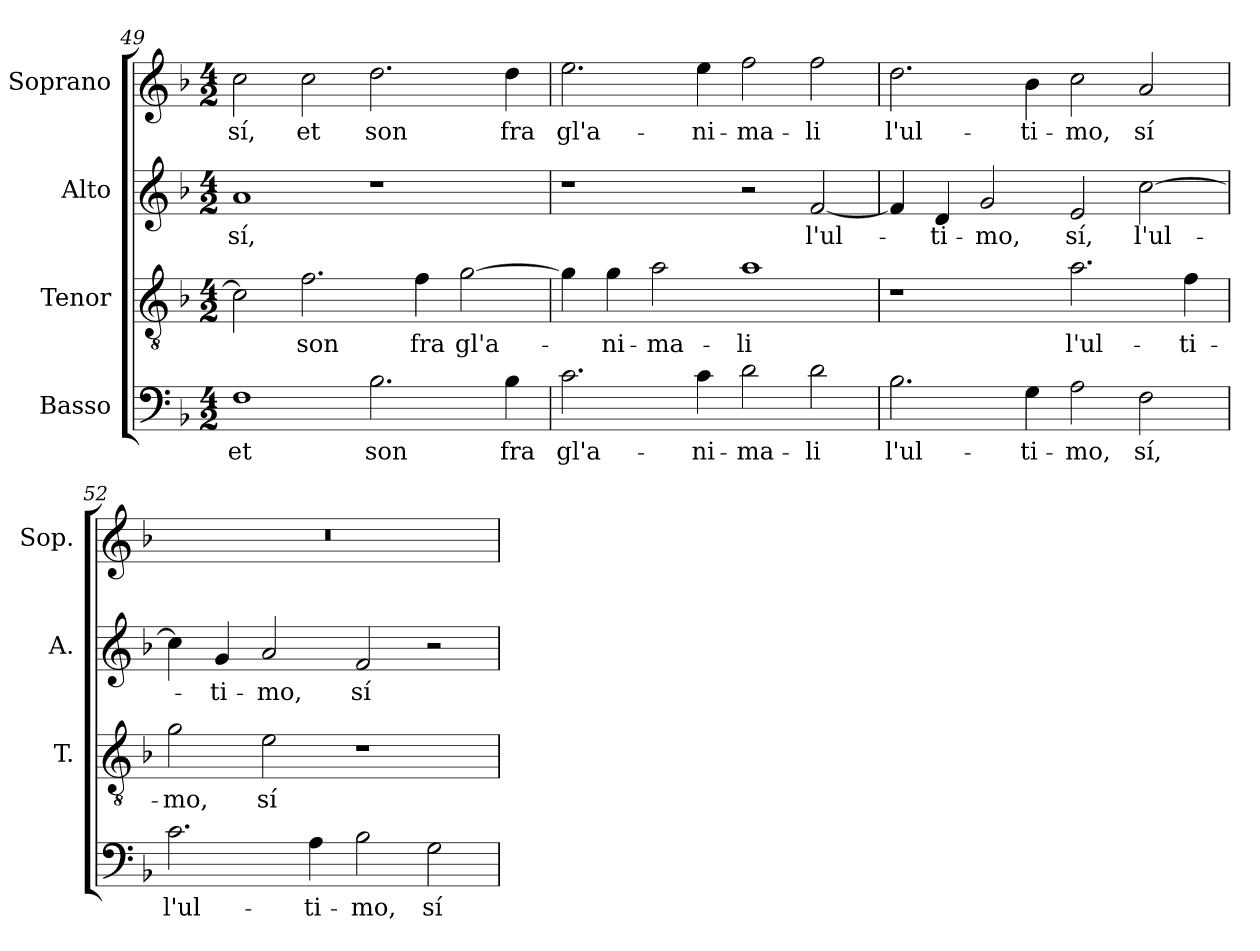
**kern	**text	**kern	**text	**kern	**text	**kern	**text
*part4	*part4	*part3	*part3	*part2	*part2	*part1	*part1
*staff4	*staff4	*staff3	*staff3	*staff2	*staff2	*staff1	*staff1
*I"Basso	*	*I"Tenor	*	*I"Alto	*	*I"Soprano	*
*	*	*I'T.	*	*I'A.	*	*I'Sop.	*
*clefF4	*	*clefGv2	*	*clefG2	*	*clefG2	*
*	*	*ITrd7c12	*	*	*	*	*
*k[b-]	*	*k[b-]	*	*k[b-]	*	*k[b-]	*
*F:	*	*F:	*	*F:	*	*F:	*
*M4/2	*	*M4/2	*	*M4/2	*	*M4/2	*
=49	=49	=49	=49	=49	=49	=49	=49
!	!LO:LY:b:color=#000000	!	!	!	!	!	!
!	!	!	!	!	!LO:LY:b:color=#000000	!	!
!	!	!	!	!	!	!	!LO:LY:b:color=#000000
1Fi	et	2Ci\]	.	1ai	sí,	2cci\	sí,
!	!	!	!LO:LY:b:color=#000000	!	!	!	!
!	!	!	!	!	!	!	!LO:LY:b:color=#000000
.	.	2.Fi\	son	.	.	2cci\	et
!	!LO:LY:b:color=#000000	!	!	!	!	!	!
!	!	!	!	!	!	!	!LO:LY:b:color=#000000
2.B-i\	son	.	.	1r	.	2.ddi\	son
!	!	!	!LO:LY:b:color=#000000	!	!	!	!
.	.	4Fi\	fra	.	.	.	.
!	!	!	!LO:LY:b:color=#000000	!	!	!	!
.	.	[>2Gi\	gl'a-	.	.	.	.
!	!LO:LY:b:color=#000000	!	!	!	!	!	!
!	!	!	!	!	!	!	!LO:LY:b:color=#000000
4B-i\	fra	.	.	.	.	4ddi\	fra
=50	=50	=50	=50	=50	=50	=50	=50
!	!LO:LY:b:color=#000000	!	!	!	!	!	!
!	!	!	!	!	!	!	!LO:LY:b:color=#000000
2.ci\	gl'a-	4Gi\]	.	1r	.	2.eei\	gl'a-
!	!	!	!LO:LY:b:color=#000000	!	!	!	!
.	.	4Gi\	-ni-	.	.	.	.
!	!	!	!LO:LY:b:color=#000000	!	!	!	!
.	.	2Ai\	-ma-	.	.	.	.
!	!LO:LY:b:color=#000000	!	!	!	!	!	!
!	!	!	!	!	!	!	!LO:LY:b:color=#000000
4ci\	-ni-	.	.	.	.	4eei\	-ni-
!	!LO:LY:b:color=#000000	!	!	!	!	!	!
!	!	!	!LO:LY:b:color=#000000	!	!	!	!
!	!	!	!	!	!	!	!LO:LY:b:color=#000000
2di\	-ma-	1Ai	-li	2r	.	2ffi\	-ma-
!	!LO:LY:b:color=#000000	!	!	!	!	!	!
!	!	!	!	!	!LO:LY:b:color=#000000	!	!
!	!	!	!	!	!	!	!LO:LY:b:color=#000000
2di\	-li	.	.	[<2fi/	l'ul-	2ffi\	-li
!!LO:LB:g=z
=51	=51	=51	=51	=51	=51	=51	=51
!	!LO:LY:b:color=#000000	!	!	!	!	!	!
!	!	!	!	!	!	!	!LO:LY:b:color=#000000
2.B-i\	l'ul-	1r	.	4fi/]	.	2.ddi\	l'ul-
!	!	!	!	!	!LO:LY:b:color=#000000	!	!
.	.	.	.	4di/	-ti-	.	.
!	!	!	!	!	!LO:LY:b:color=#000000	!	!
.	.	.	.	2gi/	-mo,	.	.
!	!LO:LY:b:color=#000000	!	!	!	!	!	!
!	!	!	!	!	!	!	!LO:LY:b:color=#000000
4Gi\	-ti-	.	.	.	.	4b-i\	-ti-
!	!LO:LY:b:color=#000000	!	!	!	!	!	!
!	!	!	!LO:LY:b:color=#000000	!	!	!	!
!	!	!	!	!	!LO:LY:b:color=#000000	!	!
!	!	!	!	!	!	!	!LO:LY:b:color=#000000
2Ai\	-mo,	2.Ai\	l'ul-	2ei/	sí,	2cci\	-mo,
!	!LO:LY:b:color=#000000	!	!	!	!	!	!
!	!	!	!	!	!LO:LY:b:color=#000000	!	!
!	!	!	!	!	!	!	!LO:LY:b:color=#000000
2Fi\	sí,	.	.	[>2cci\	l'ul-	2ai/	sí
!	!	!	!LO:LY:b:color=#000000	!	!	!	!
.	.	4Fi\	-ti-	.	.	.	.
=52	=52	=52	=52	=52	=52	=52	=52
!	!LO:LY:b:color=#000000	!	!	!	!	!	!
!	!	!	!LO:LY:b:color=#000000	!	!	!LO:N:vis=1	!
2.ci\	l'ul-	2Gi\	-mo,	4cci\]	.	0r	.
!	!	!	!	!	!LO:LY:b:color=#000000	!	!
.	.	.	.	4gi/	-ti-	.	.
!	!	!	!LO:LY:b:color=#000000	!	!	!	!
!	!	!	!	!	!LO:LY:b:color=#000000	!	!
.	.	2Ei\	sí	2ai/	-mo,	.	.
!	!LO:LY:b:color=#000000	!	!	!	!	!	!
4Ai\	-ti-	.	.	.	.	.	.
!	!LO:LY:b:color=#000000	!	!	!	!	!	!
!	!	!	!	!	!LO:LY:b:color=#000000	!	!
2B-i\	-mo,	1r	.	2fi/	sí	.	.
!	!LO:LY:b:color=#000000	!	!	!	!	!	!
2Gi\	sí	.	.	2r	.	.	.
=	=	=	=	=	=	=	=
*-	*-	*-	*-	*-	*-	*-	*-
